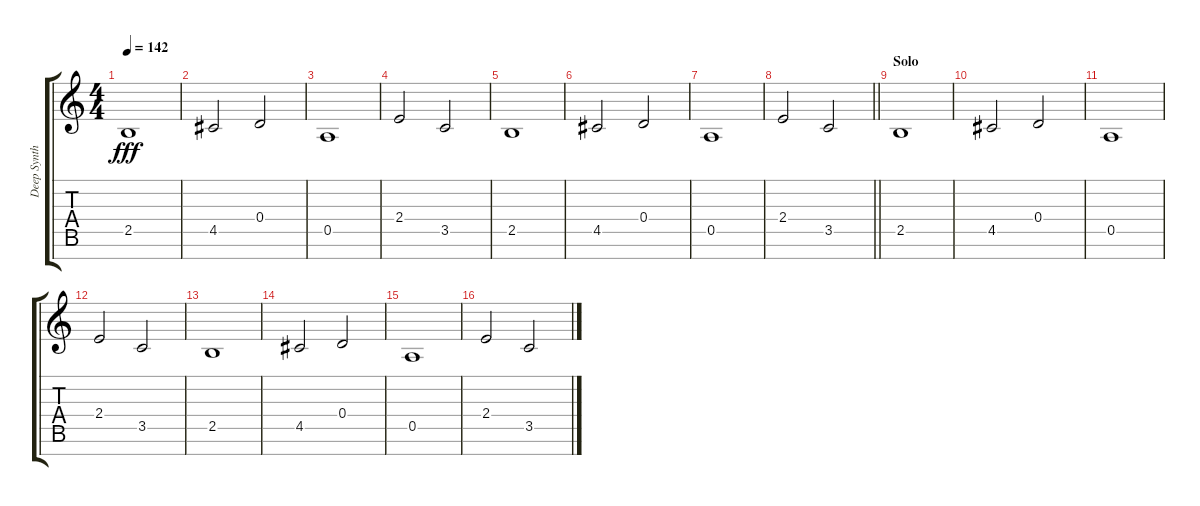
\track ("Deep Synth Bass" "Deep Synth") {instrument fretlessbass}
\staff {score tabs}
\tuning (E4 B3 G3 D3 A2 E2 B1) {hide}
\ts (4 4)
\tempo 142
\clef g2
\ks c
2.5.1{dy fff} |
4.5.2 0.4.2 |
0.5.1 |
2.4.2 3.5.2 |
2.5.1 |
4.5.2 0.4.2 |
0.5.1 |
\barLineRight lightlight
2.4.2 3.5.2 |
\section ("" "Solo")
2.5.1 |
4.5.2 0.4.2 |
0.5.1 |
2.4.2 3.5.2 |
2.5.1 |
4.5.2 0.4.2 |
0.5.1 |
2.4.2 3.5.2
